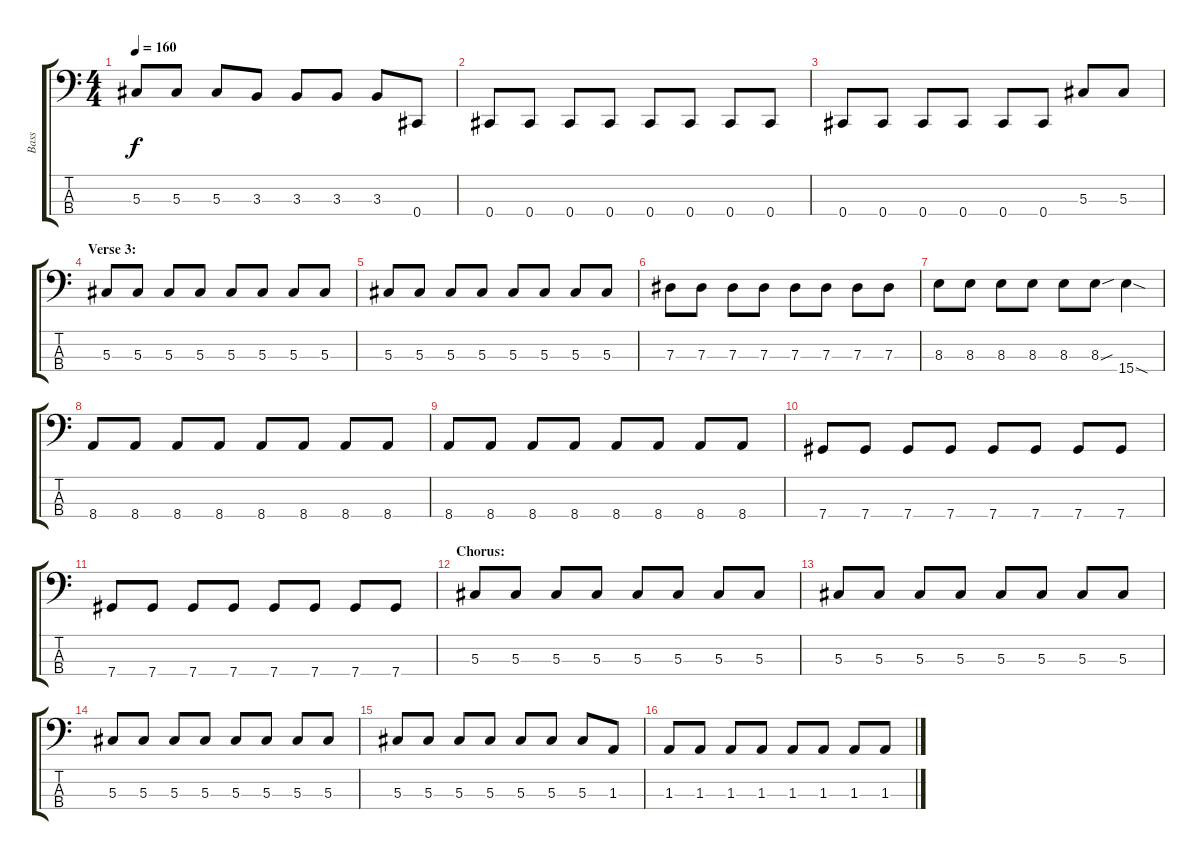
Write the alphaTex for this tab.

\track ("Bass" "Bass") {instrument electricbasspick}
\staff {score tabs}
\tuning (Gb2 Db2 Ab1 Db1) {hide}
\ts (4 4)
\tempo 160
\clef f4
\ks c
5.3.8{dy f} 5.3.8 5.3.8 3.3.8 3.3.8 3.3.8 3.3.8 0.4.8 |
0.4.8 0.4.8 0.4.8 0.4.8 0.4.8 0.4.8 0.4.8 0.4.8 |
0.4.8 0.4.8 0.4.8 0.4.8 0.4.8 0.4.8 5.3.8 5.3.8 |
\section ("" "Verse 3:")
5.3.8 5.3.8 5.3.8 5.3.8 5.3.8 5.3.8 5.3.8 5.3.8 |
5.3.8 5.3.8 5.3.8 5.3.8 5.3.8 5.3.8 5.3.8 5.3.8 |
7.3.8 7.3.8 7.3.8 7.3.8 7.3.8 7.3.8 7.3.8 7.3.8 |
8.3.8 8.3.8 8.3.8 8.3.8 8.3.8 8.3{sou}.8 15.4{sod}.4 |
8.4.8 8.4.8 8.4.8 8.4.8 8.4.8 8.4.8 8.4.8 8.4.8 |
8.4.8 8.4.8 8.4.8 8.4.8 8.4.8 8.4.8 8.4.8 8.4.8 |
7.4.8 7.4.8 7.4.8 7.4.8 7.4.8 7.4.8 7.4.8 7.4.8 |
7.4.8 7.4.8 7.4.8 7.4.8 7.4.8 7.4.8 7.4.8 7.4.8 |
\section ("" "Chorus:")
5.3.8 5.3.8 5.3.8 5.3.8 5.3.8 5.3.8 5.3.8 5.3.8 |
5.3.8 5.3.8 5.3.8 5.3.8 5.3.8 5.3.8 5.3.8 5.3.8 |
5.3.8 5.3.8 5.3.8 5.3.8 5.3.8 5.3.8 5.3.8 5.3.8 |
5.3.8 5.3.8 5.3.8 5.3.8 5.3.8 5.3.8 5.3.8 1.3.8 |
1.3.8 1.3.8 1.3.8 1.3.8 1.3.8 1.3.8 1.3.8 1.3.8
